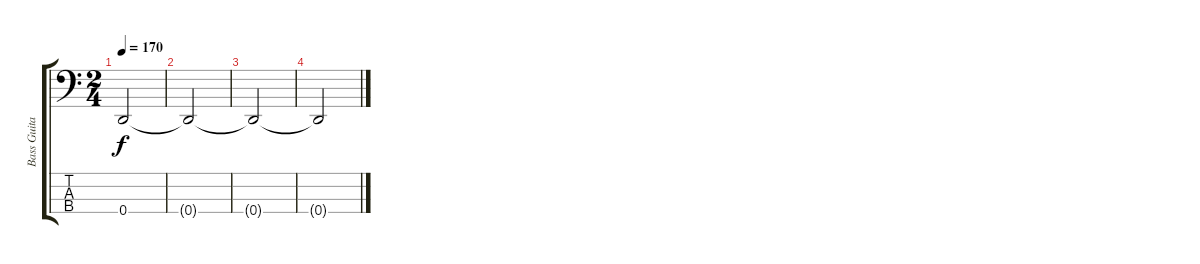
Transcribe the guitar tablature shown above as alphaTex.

\track ("Bass Guitar" "Bass Guita") {instrument electricbasspick}
\staff {score tabs}
\tuning (G2 D2 A1 D1) {hide}
\ts (2 4)
\tempo 170
\clef f4
\ks c
0.4{t}.2{dy f} |
0.4{t}.2 |
0.4{t}.2 |
0.4{t}.2
